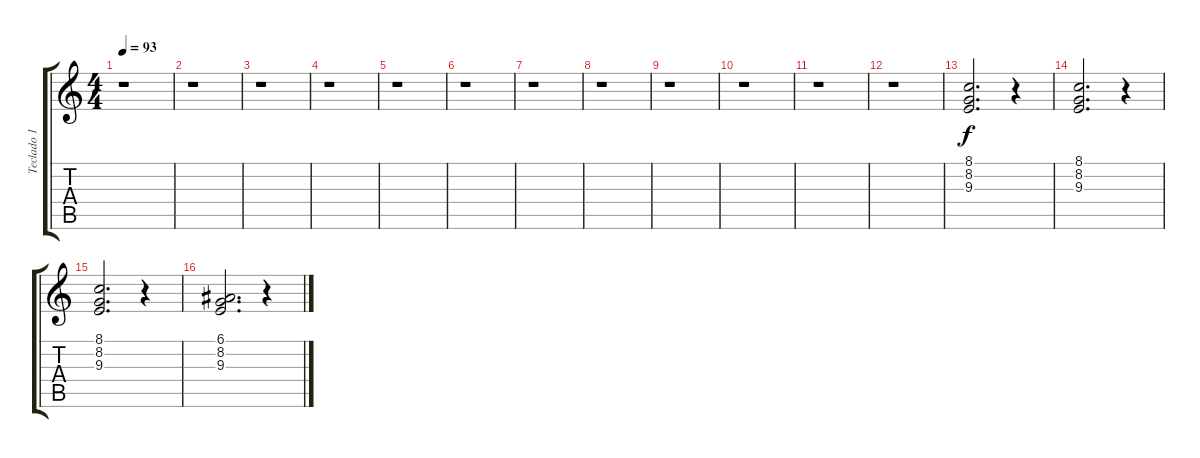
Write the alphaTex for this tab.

\track ("Teclado 1" "Teclado 1") {instrument electricgrandpiano}
\staff {score tabs}
\tuning (E4 B3 G3 D3 A2 E2) {hide}
\ts (4 4)
\tempo 93
\clef g2
\ks c
r.1{dy f instrument electricgrandpiano} |
r.1 |
r.1 |
r.1 |
r.1 |
r.1 |
r.1 |
r.1 |
r.1 |
r.1 |
r.1 |
r.1 |
(8.1 8.2 9.3).2{d} r.4 |
(8.1 8.2 9.3).2{d} r.4 |
(8.1 8.2 9.3).2{d} r.4 |
(6.1 8.2 9.3).2{d} r.4
